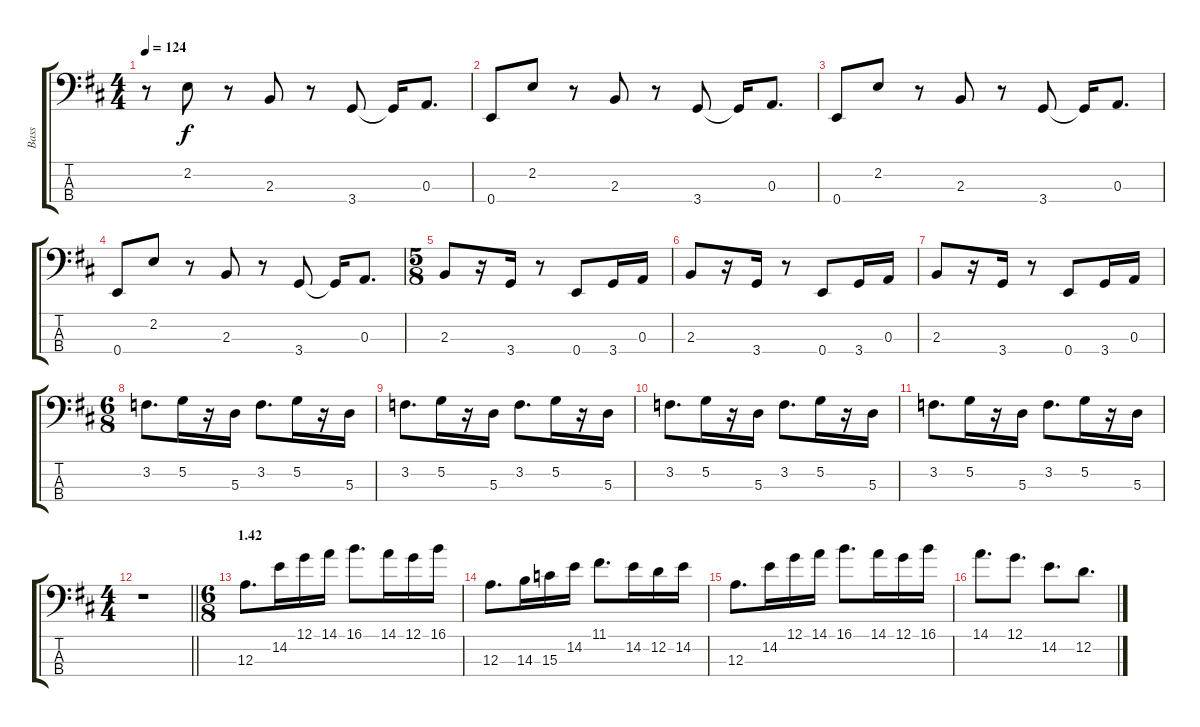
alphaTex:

\track ("Bass" "Bass") {instrument electricbasspick}
\staff {score tabs}
\tuning (G2 D2 A1 E1) {hide}
\ts (4 4)
\tempo 124
\clef f4
\ks d
r.8{dy f} 2.2.8 r.8 2.3.8 r.8 3.4.8 3.4{t}.16 0.3.8{d} |
0.4.8 2.2.8 r.8 2.3.8 r.8 3.4.8 3.4{t}.16 0.3.8{d} |
0.4.8 2.2.8 r.8 2.3.8 r.8 3.4.8 3.4{t}.16 0.3.8{d} |
0.4.8 2.2.8 r.8 2.3.8 r.8 3.4.8 3.4{t}.16 0.3.8{d} |
\ts (5 8)
2.3.8 r.16 3.4.16 r.8 0.4.8 3.4.16 0.3.16 |
2.3.8 r.16 3.4.16 r.8 0.4.8 3.4.16 0.3.16 |
2.3.8 r.16 3.4.16 r.8 0.4.8 3.4.16 0.3.16 |
\ts (6 8)
3.2.8{d} 5.2.16 r.16 5.3.16 3.2.8{d} 5.2.16 r.16 5.3.16 |
3.2.8{d} 5.2.16 r.16 5.3.16 3.2.8{d} 5.2.16 r.16 5.3.16 |
3.2.8{d} 5.2.16 r.16 5.3.16 3.2.8{d} 5.2.16 r.16 5.3.16 |
3.2.8{d} 5.2.16 r.16 5.3.16 3.2.8{d} 5.2.16 r.16 5.3.16 |
\ts (4 4)
\barLineRight lightlight
r.1 |
\ts (6 8)
\section ("" "1.42")
12.3.8{d} 14.2.16 12.1.16 14.1.16 16.1.8{d} 14.1.16 12.1.16 16.1.16 |
12.3.8{d} 14.3.16 15.3.16 14.2.16 11.1.8{d} 14.2.16 12.2.16 14.2.16 |
12.3.8{d} 14.2.16 12.1.16 14.1.16 16.1.8{d} 14.1.16 12.1.16 16.1.16 |
14.1.8{d} 12.1.8{d} 14.2.8{d} 12.2.8{d}
